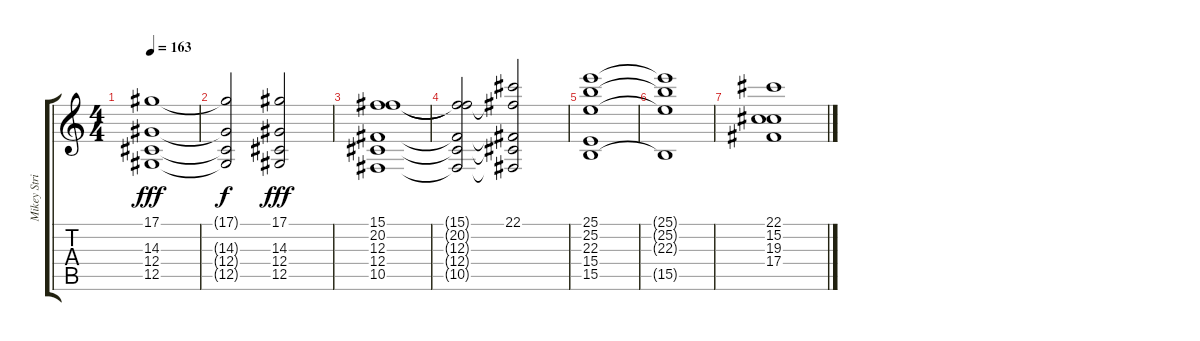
\track ("Mikey Strings" "Mikey Stri") {instrument stringensemble1}
\staff {score tabs}
\tuning (Eb4 Bb3 Gb3 Db3 Ab2 Db2) {hide}
\ts (4 4)
\tempo 163
\clef g2
\ks c
(17.1 14.3 12.4 12.5).1{dy fff} |
(17.1{t} 14.3{t} 12.4{t} 12.5{t}).2{dy f} (17.1 14.3 12.4 12.5).2{dy fff} |
(15.1 20.2 12.3 12.4 10.5).1 |
(15.1{t} 20.2{t} 12.3{t} 12.4{t} 10.5{t}).2 (22.1 20.2{t} 12.3{t} 12.4{t} 10.5{t}).2 |
(25.1 25.2 22.3 15.4 15.5).1 |
(25.1{t} 25.2{t} 22.3{t} 15.5{t}).1 |
(22.1 15.2 19.3 17.4).1
